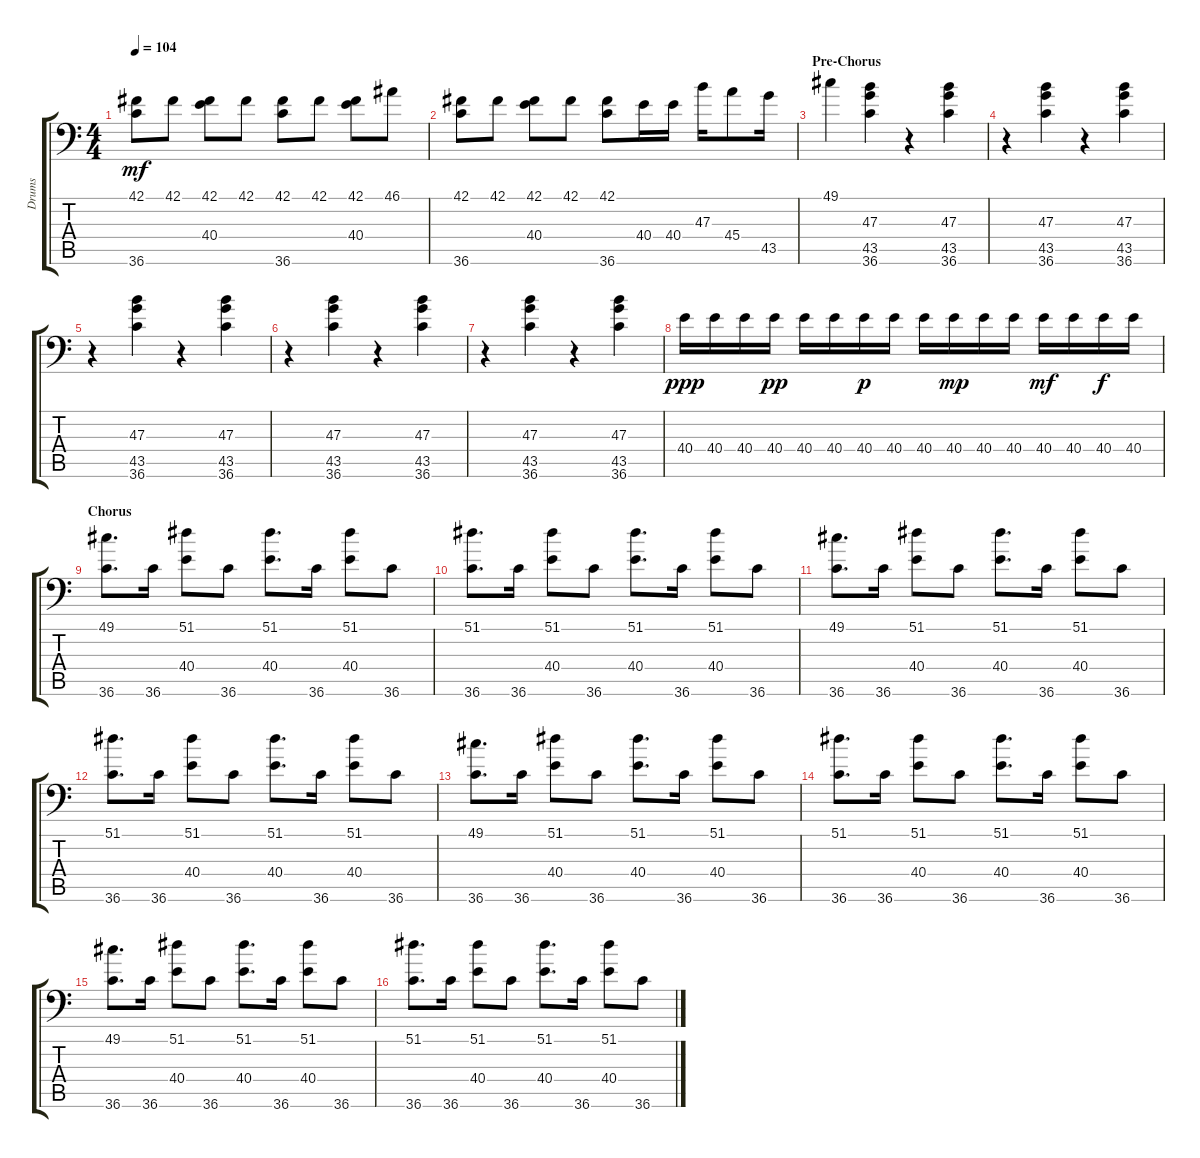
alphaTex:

\track ("Drums" "Drums") {instrument acousticgrandpiano}
\staff {score tabs}
\tuning (C-1 C-1 C-1 C-1 C-1 C-1) {hide}
\ts (4 4)
\tempo 104
\clef f4
\ks c
(42.1 36.6).8{dy mf} 42.1.8 (42.1 40.4).8 42.1.8 (42.1 36.6).8 42.1.8 (42.1 40.4).8 46.1.8 |
(42.1 36.6).8 42.1.8 (42.1 40.4).8 42.1.8 (42.1 36.6).8 40.4.16 40.4.16 47.3.16 45.4.8 43.5.16 |
\section ("" "Pre-Chorus")
49.1.4 (47.3 43.5 36.6).4 r.4 (47.3 43.5 36.6).4 |
r.4 (47.3 43.5 36.6).4 r.4 (47.3 43.5 36.6).4 |
r.4 (47.3 43.5 36.6).4 r.4 (47.3 43.5 36.6).4 |
r.4 (47.3 43.5 36.6).4 r.4 (47.3 43.5 36.6).4 |
r.4 (47.3 43.5 36.6).4 r.4 (47.3 43.5 36.6).4 |
40.4.16{dy ppp} 40.4.16 40.4.16 40.4.16{dy pp} 40.4.16 40.4.16 40.4.16{dy p} 40.4.16 40.4.16 40.4.16{dy mp} 40.4.16 40.4.16 40.4.16{dy mf} 40.4.16 40.4.16{dy f} 40.4.16 |
\section ("" "Chorus")
(49.1 36.6).8{d} 36.6.16 (51.1 40.4).8 36.6.8 (51.1 40.4).8{d} 36.6.16 (51.1 40.4).8 36.6.8 |
(51.1 36.6).8{d} 36.6.16 (51.1 40.4).8 36.6.8 (51.1 40.4).8{d} 36.6.16 (51.1 40.4).8 36.6.8 |
(49.1 36.6).8{d} 36.6.16 (51.1 40.4).8 36.6.8 (51.1 40.4).8{d} 36.6.16 (51.1 40.4).8 36.6.8 |
(51.1 36.6).8{d} 36.6.16 (51.1 40.4).8 36.6.8 (51.1 40.4).8{d} 36.6.16 (51.1 40.4).8 36.6.8 |
(49.1 36.6).8{d} 36.6.16 (51.1 40.4).8 36.6.8 (51.1 40.4).8{d} 36.6.16 (51.1 40.4).8 36.6.8 |
(51.1 36.6).8{d} 36.6.16 (51.1 40.4).8 36.6.8 (51.1 40.4).8{d} 36.6.16 (51.1 40.4).8 36.6.8 |
(49.1 36.6).8{d} 36.6.16 (51.1 40.4).8 36.6.8 (51.1 40.4).8{d} 36.6.16 (51.1 40.4).8 36.6.8 |
(51.1 36.6).8{d} 36.6.16 (51.1 40.4).8 36.6.8 (51.1 40.4).8{d} 36.6.16 (51.1 40.4).8 36.6.8
